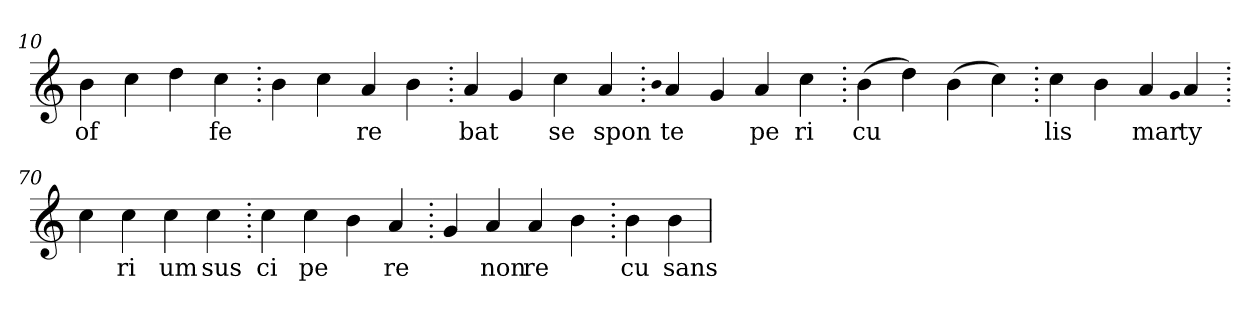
**kern	**text
*part1	*part1
*staff1	*staff1
*clefG2	*
=10.	=10.
4b	of
4cc	.
4dd	.
4cc	fe
=20.	=20.
4b	.
4cc	.
4a	re
4b	.
=30.	=30.
4a	bat
4g	.
4cc	se
4a	spon
=40.	=40.
qqb	.
4a	te
4g	.
4a	pe
4cc	ri
=50.	=50.
(>4b	cu
4dd)	.
(>4b	.
4cc)	.
=60.	=60.
4cc	lis
4b	.
4a	mar
qqg	.
4a	ty
=70.	=70.
4cc	.
4cc	ri
4cc	um
4cc	sus
=80.	=80.
4cc	ci
4cc	pe
4b	.
4a	re
=90.	=90.
4g	.
4a	non
4a	re
4b	.
=100.	=100.
4b	cu
4b	sans
=	=
*-	*-
